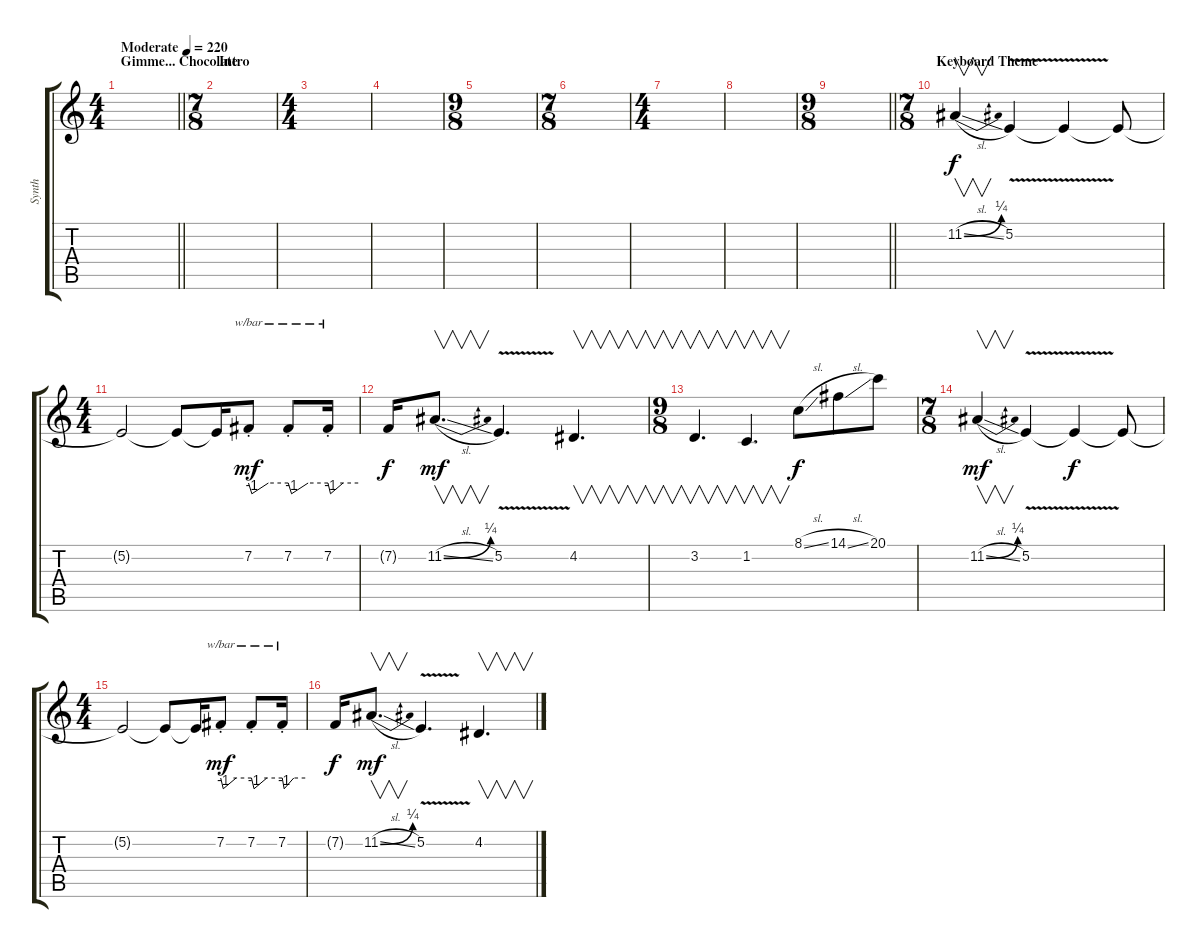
\track ("Synth" "Synth") {instrument lead2sawtooth}
\staff {score tabs}
\tuning (E4 B3 G3 D3 A2 E2) {hide}
\ts (4 4)
\section ("" "Gimme... Chocolate")
\tempo (220 "Moderate")
\clef g2
\barLineRight lightlight
\ks c
|
\ts (7 8)
\section ("" "Intro")
|
\ts (4 4)
|
|
\ts (9 8)
|
\ts (7 8)
|
\ts (4 4)
|
|
\ts (9 8)
\barLineRight lightlight
|
\ts (7 8)
\section ("" "Keyboard Theme")
11.2{be (bend 0 0 60 1) sl}.4{v} 5.2{v}.4 5.2{t}.4{dy f} 5.2{t}.8 |
\ts (4 4)
5.2{t}.2 5.2{t}.8 5.2{t}.16 7.2{st}.8{tbe (custom default 0 0 5 -4 30 0 60 0) dy mf} 7.2{st}.8{tbe (custom default 0 0 5 -4 30 0 60 0)} 7.2{st}.16{tbe (custom default 0 0 5 -4 30 0 60 0)} |
7.2{t}.16{dy f} 11.2{be (bend 0 0 60 1) sl}.8{v d dy mf} 5.2{v}.4{d} 4.2.4{v d} |
\ts (9 8)
3.2.4{v d} 1.2.4{v d} 8.1{sl}.8{dy f} 14.1{sl}.8 20.1.8 |
\ts (7 8)
11.2{be (bend 0 0 60 1) sl}.4{v dy mf} 5.2{v}.4 5.2{t}.4{dy f} 5.2{t}.8 |
\ts (4 4)
5.2{t}.2 5.2{t}.8 5.2{t}.16 7.2{st}.8{tbe (custom default 0 0 5 -4 30 0 60 0) dy mf} 7.2{st}.8{tbe (custom default 0 0 5 -4 30 0 60 0)} 7.2{st}.16{tbe (custom default 0 0 5 -4 30 0 60 0)} |
7.2{t}.16{dy f} 11.2{be (bend 0 0 60 1) sl}.8{v d dy mf} 5.2{v}.4{d} 4.2.4{v d}
